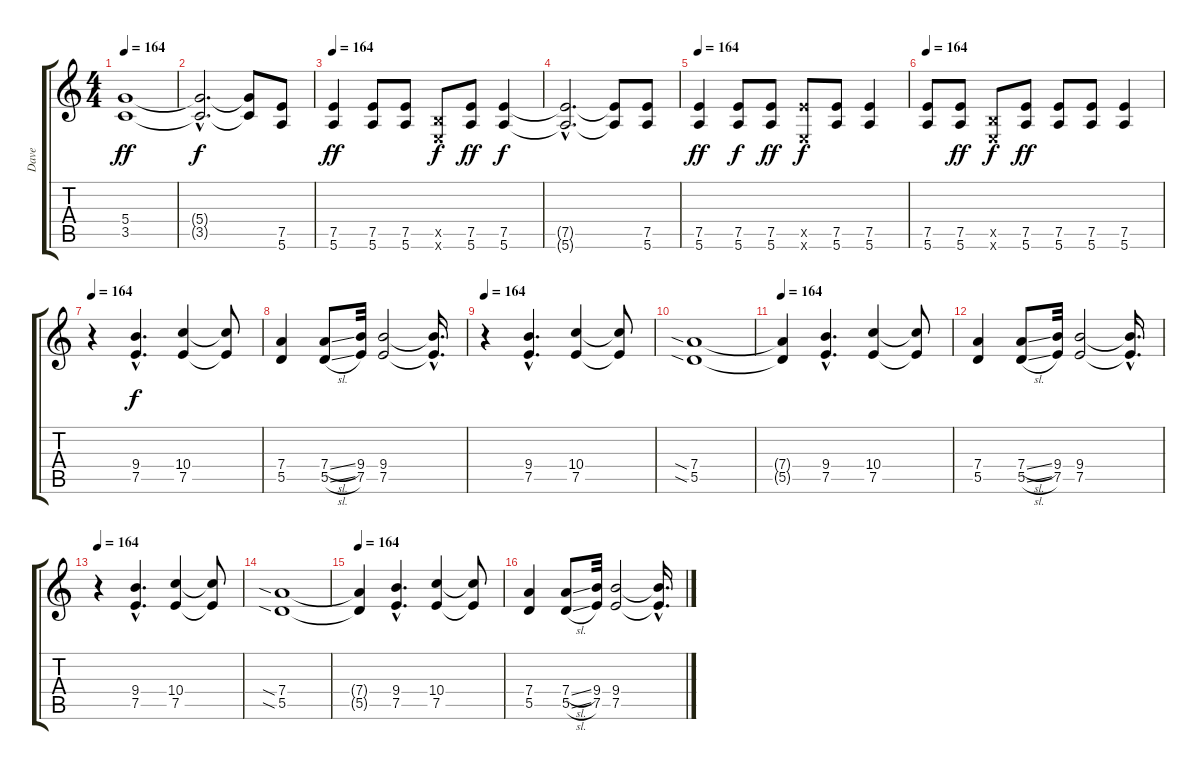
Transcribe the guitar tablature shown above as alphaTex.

\track ("Dave" "Dave") {instrument overdrivenguitar}
\staff {score tabs}
\tuning (E4 B3 G3 D3 A2 E2) {hide}
\ts (4 4)
\tempo 164
\clef g2
\ks c
(5.4 3.5).1{dy ff} |
(5.4{hac t} 3.5{hac t}).2{d dy f} (5.4{t} 3.5{t}).8 (7.5 5.6).8 |
\tempo 164
(7.5 5.6).4{dy ff} (7.5 5.6).8 (7.5 5.6).8 (2.5{x} 0.6{x}).8{dy f} (7.5 5.6).8{dy ff} (7.5 5.6).4{dy f} |
(7.5{hac t} 5.6{hac t}).2{d} (7.5{t} 5.6{t}).8 (7.5 5.6).8 |
\tempo 164
(7.5 5.6).4{dy ff} (7.5 5.6).8{dy f} (7.5 5.6).8{dy ff} (7.5{x} 0.6{x}).8{dy f} (7.5 5.6).8 (7.5 5.6).4 |
\tempo 164
(7.5 5.6).8 (7.5 5.6).8{dy ff} (2.5{x} 0.6{x}).8{dy f} (7.5 5.6).8{dy ff} (7.5 5.6).8 (7.5 5.6).8 (7.5 5.6).4 |
\tempo 164
r.4 (9.4{hac} 7.5{hac}).4{d dy f} (10.4 7.5).4 (10.4{t} 7.5{t}).8 |
(7.4 5.5).4 (7.4{sl} 5.5{sl}).8 (9.4 7.5).32 (9.4 7.5).2 (9.4{hac t} 7.5{hac t}).16{d} |
\tempo 164
r.4 (9.4{hac} 7.5{hac}).4{d} (10.4 7.5).4 (10.4{t} 7.5{t}).8 |
(7.4{sia} 5.5{sia}).1 |
\tempo 164
(7.4{t} 5.5{t}).4 (9.4{hac} 7.5{hac}).4{d} (10.4 7.5).4 (10.4{t} 7.5{t}).8 |
(7.4 5.5).4 (7.4{sl} 5.5{sl}).8 (9.4 7.5).32 (9.4 7.5).2 (9.4{hac t} 7.5{hac t}).16{d} |
\tempo 164
r.4 (9.4{hac} 7.5{hac}).4{d} (10.4 7.5).4 (10.4{t} 7.5{t}).8 |
(7.4{sia} 5.5{sia}).1 |
\tempo 164
(7.4{t} 5.5{t}).4 (9.4{hac} 7.5{hac}).4{d} (10.4 7.5).4 (10.4{t} 7.5{t}).8 |
(7.4 5.5).4 (7.4{sl} 5.5{sl}).8 (9.4 7.5).32 (9.4 7.5).2 (9.4{hac t} 7.5{hac t}).16{d}
